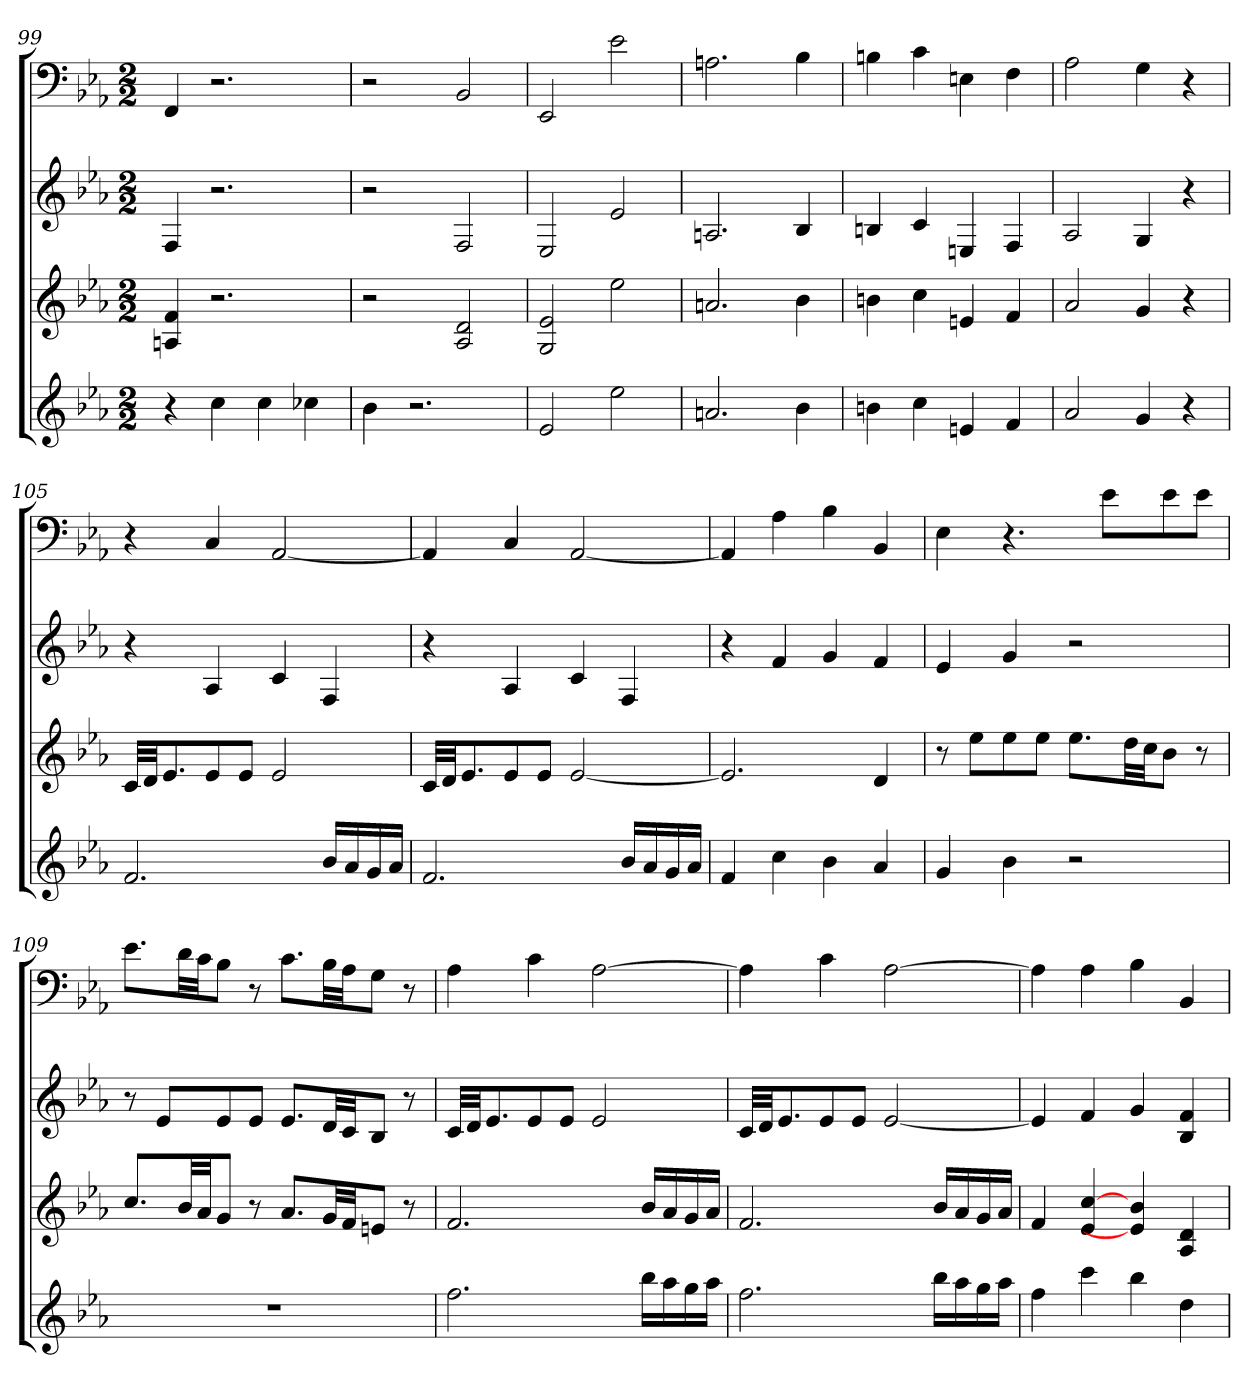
**kern	**kern	**kern	**kern
*part4	*part3	*part2	*part1
*staff4	*staff3	*staff2	*staff1
*k[b-e-a-]	*k[b-e-a-]	*k[b-e-a-]	*k[b-e-a-]
*E-:	*E-:	*E-:	*E-:
*M2/2	*M2/2	*M2/2	*M2/2
=99	=99	=99	=99
4r	4An 4f	4F	4FF
4cc	2.r	2.r	2.r
4cc	.	.	.
4cc-X	.	.	.
=100	=100	=100	=100
4b-	2r	2r	2r
2.r	.	.	.
.	2A- 2d	2F	2BB-
=101	=101	=101	=101
2e-	2G 2e-	2E-	2EE-
2ee-	2ee-	2e-	2e-
=102	=102	=102	=102
2.an	2.an	2.An	2.An
4b-	4b-	4B-	4B-
=103	=103	=103	=103
4bn	4bn	4Bn	4Bn
4cc	4cc	4c	4c
4en	4en	4En	4En
4f	4f	4F	4F
=104	=104	=104	=104
2a-	2a-	2A-	2A-
4g	4g	4G	4G
4r	4r	4r	4r
=105	=105	=105	=105
2.f	32cLLL	4r	4r
.	32dJJ	.	.
.	8.e-	.	.
.	8e-	4A-	4C
.	8e-J	.	.
.	2e-	4c	[2AA-
16b-LL	.	4F	.
16a-	.	.	.
16g	.	.	.
16a-JJ	.	.	.
=106	=106	=106	=106
2.f	32cLLL	4r	4AA-]
.	32dJJ	.	.
.	8.e-	.	.
.	8e-	4A-	4C
.	8e-J	.	.
.	[2e-	4c	[2AA-
16b-LL	.	4F	.
16a-	.	.	.
16g	.	.	.
16a-JJ	.	.	.
=107	=107	=107	=107
4f	2.e-]	4r	4AA-]
4cc	.	4f	4A-
4b-	.	4g	4B-
4a-	4d	4f	4BB-
=108	=108	=108	=108
4g	8r	4e-	4E-
.	8ee-L	.	.
4b-	8ee-	4g	4.r
.	8ee-J	.	.
2r	8.ee-L	2r	.
.	.	.	8e-L
.	32ddLL	.	.
.	32ccJJ	.	.
.	8b-J	.	8e-
.	8r	.	8e-J
=109	=109	=109	=109
1r	8.ccL	8r	8.e-L
.	.	8e-L	.
.	32b-LL	.	32dLL
.	32a-JJ	.	32cJJ
.	8gJ	8e-	8B-J
.	8r	8e-J	8r
.	8.a-L	8.e-L	8.cL
.	32gLL	32dLL	32B-LL
.	32fJJ	32cJJ	32A-JJ
.	8enJ	8B-J	8GJ
.	8r	8r	8r
=110	=110	=110	=110
2.ff	2.f	32cLLL	4A-
.	.	32dJJ	.
.	.	8.e-	.
.	.	8e-	4c
.	.	8e-J	.
.	.	2e-	[2A-
16bb-LL	16b-LL	.	.
16aa-	16a-	.	.
16gg	16g	.	.
16aa-JJ	16a-JJ	.	.
=111	=111	=111	=111
2.ff	2.f	32cLLL	4A-]
.	.	32dJJ	.
.	.	8.e-	.
.	.	8e-	4c
.	.	8e-J	.
.	.	[2e-	[2A-
16bb-LL	16b-LL	.	.
16aa-	16a-	.	.
16gg	16g	.	.
16aa-JJ	16a-JJ	.	.
=112	=112	=112	=112
4ff	4f	4e-]	4A-]
4ccc	4e- [4cc	4f	4A-
4bb-	4e-] 4b-	4g	4B-
4dd	4A- 4d	4B- 4f	4BB-
=	=	=	=
*-	*-	*-	*-
